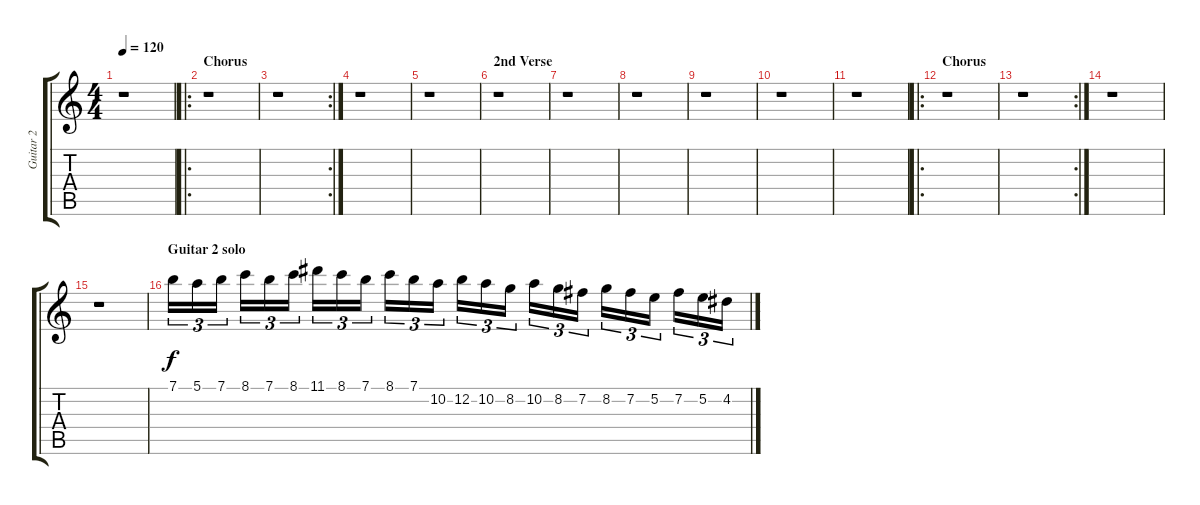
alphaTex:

\track ("Guitar 2" "Guitar 2") {instrument overdrivenguitar}
\staff {score tabs}
\tuning (E4 B3 G3 D3 A2 E2) {hide}
\ts (4 4)
\tempo 120
\clef g2
\ks c
r.1{dy f} |
\ro
\section ("" "Chorus")
r.1 |
\rc 2
r.1 |
r.1 |
r.1 |
\section ("" "2nd Verse")
r.1 |
r.1 |
r.1 |
r.1 |
r.1 |
r.1 |
\ro
\section ("" "Chorus")
r.1 |
\rc 2
r.1 |
r.1 |
r.1 |
\section ("" "Guitar 2 solo")
7.1.16{tu (3 2)} 5.1.16{tu (3 2)} 7.1.16{tu (3 2)} 8.1.16{tu (3 2)} 7.1.16{tu (3 2)} 8.1.16{tu (3 2)} 11.1.16{tu (3 2)} 8.1.16{tu (3 2)} 7.1.16{tu (3 2)} 8.1.16{tu (3 2)} 7.1.16{tu (3 2)} 10.2.16{tu (3 2)} 12.2.16{tu (3 2)} 10.2.16{tu (3 2)} 8.2.16{tu (3 2)} 10.2.16{tu (3 2)} 8.2.16{tu (3 2)} 7.2.16{tu (3 2)} 8.2.16{tu (3 2)} 7.2.16{tu (3 2)} 5.2.16{tu (3 2)} 7.2.16{tu (3 2)} 5.2.16{tu (3 2)} 4.2.16{tu (3 2)}
